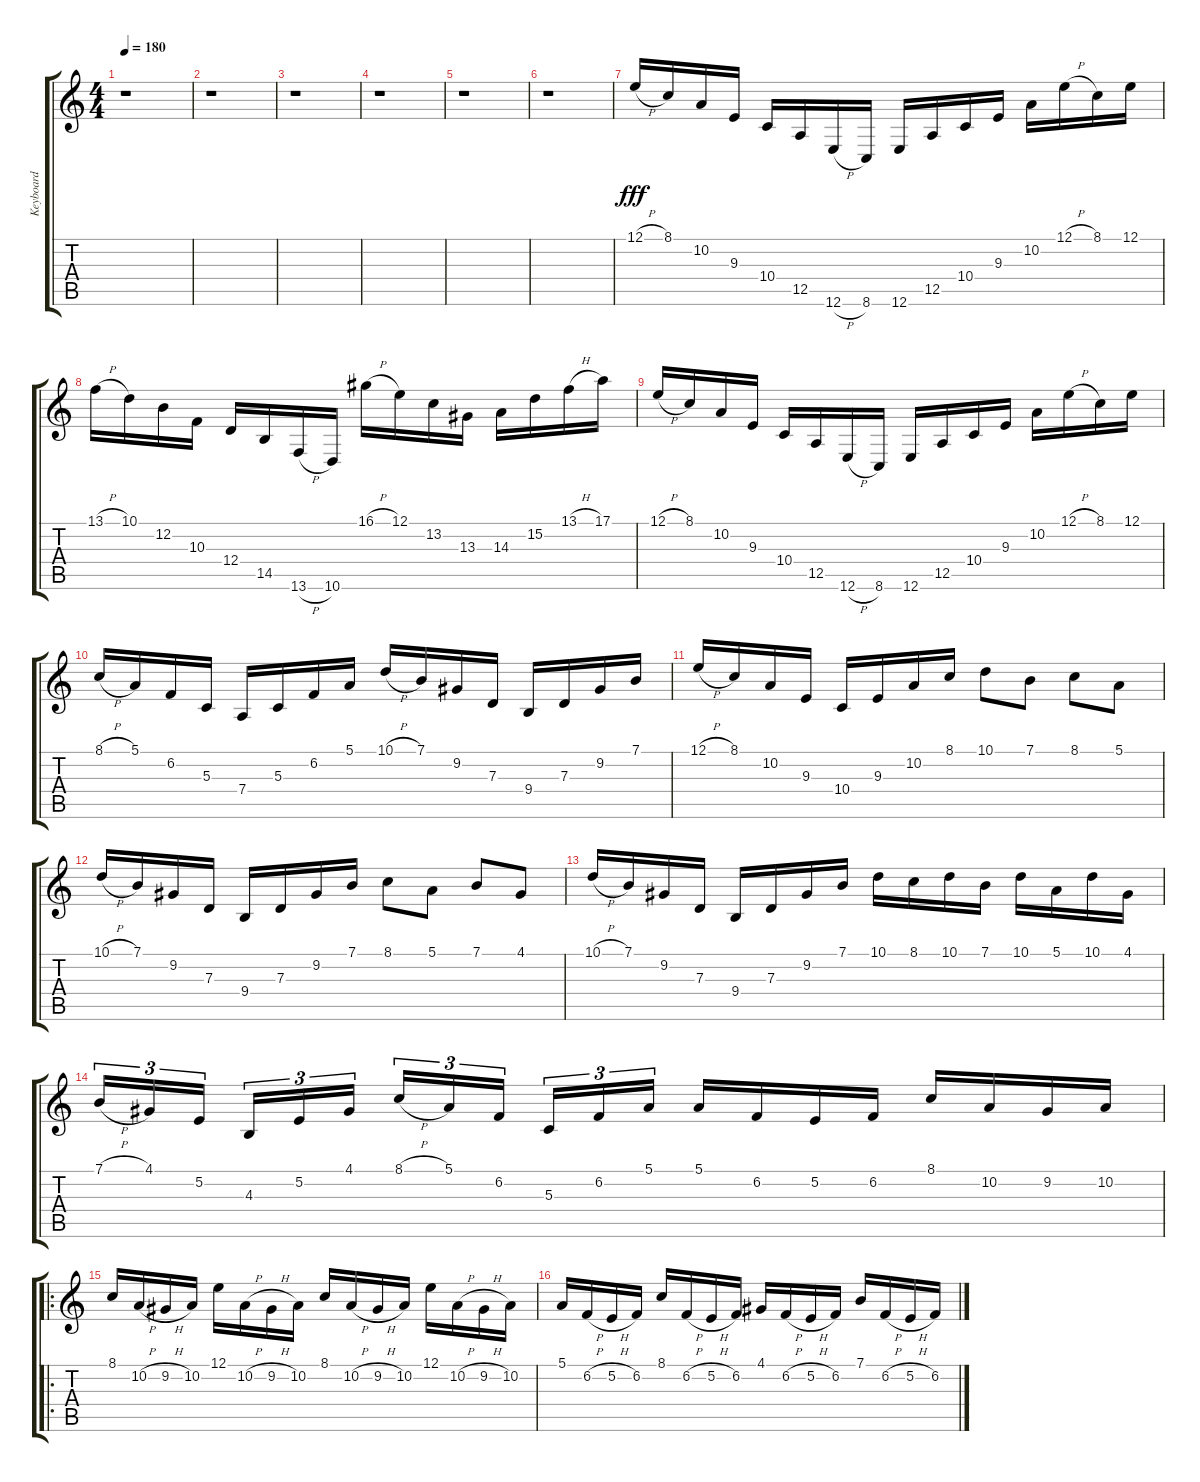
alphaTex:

\track ("Keyboard" "Keyboard") {instrument lead2sawtooth}
\staff {score tabs}
\tuning (E4 B3 G3 D3 A2 E2) {hide}
\ts (4 4)
\tempo 180
\clef g2
\ks c
r.1{dy f} |
r.1 |
r.1 |
r.1 |
r.1 |
r.1 |
12.1{h}.16{dy fff} 8.1.16 10.2.16 9.3.16 10.4.16 12.5.16 12.6{h}.16 8.6.16 12.6.16 12.5.16 10.4.16 9.3.16 10.2.16 12.1{h}.16 8.1.16 12.1.16 |
13.1{h}.16 10.1.16 12.2.16 10.3.16 12.4.16 14.5.16 13.6{h}.16 10.6.16 16.1{h}.16 12.1.16 13.2.16 13.3.16 14.3.16 15.2.16 13.1{h}.16 17.1.16 |
12.1{h}.16 8.1.16 10.2.16 9.3.16 10.4.16 12.5.16 12.6{h}.16 8.6.16 12.6.16 12.5.16 10.4.16 9.3.16 10.2.16 12.1{h}.16 8.1.16 12.1.16 |
8.1{h}.16 5.1.16 6.2.16 5.3.16 7.4.16 5.3.16 6.2.16 5.1.16 10.1{h}.16 7.1.16 9.2.16 7.3.16 9.4.16 7.3.16 9.2.16 7.1.16 |
12.1{h}.16 8.1.16 10.2.16 9.3.16 10.4.16 9.3.16 10.2.16 8.1.16 10.1.8 7.1.8 8.1.8 5.1.8 |
10.1{h}.16 7.1.16 9.2.16 7.3.16 9.4.16 7.3.16 9.2.16 7.1.16 8.1.8 5.1.8 7.1.8 4.1.8 |
10.1{h}.16 7.1.16 9.2.16 7.3.16 9.4.16 7.3.16 9.2.16 7.1.16 10.1.16 8.1.16 10.1.16 7.1.16 10.1.16 5.1.16 10.1.16 4.1.16 |
7.1{h}.16{tu (3 2)} 4.1.16{tu (3 2)} 5.2.16{tu (3 2)} 4.3.16{tu (3 2)} 5.2.16{tu (3 2)} 4.1.16{tu (3 2)} 8.1{h}.16{tu (3 2)} 5.1.16{tu (3 2)} 6.2.16{tu (3 2)} 5.3.16{tu (3 2)} 6.2.16{tu (3 2)} 5.1.16{tu (3 2)} 5.1.16 6.2.16 5.2.16 6.2.16 8.1.16 10.2.16 9.2.16 10.2.16 |
\ro
8.1.16 10.2{h}.16 9.2{h}.16 10.2.16 12.1.16 10.2{h}.16 9.2{h}.16 10.2.16 8.1.16 10.2{h}.16 9.2{h}.16 10.2.16 12.1.16 10.2{h}.16 9.2{h}.16 10.2.16 |
5.1.16 6.2{h}.16 5.2{h}.16 6.2.16 8.1.16 6.2{h}.16 5.2{h}.16 6.2.16 4.1.16 6.2{h}.16 5.2{h}.16 6.2.16 7.1.16 6.2{h}.16 5.2{h}.16 6.2.16
